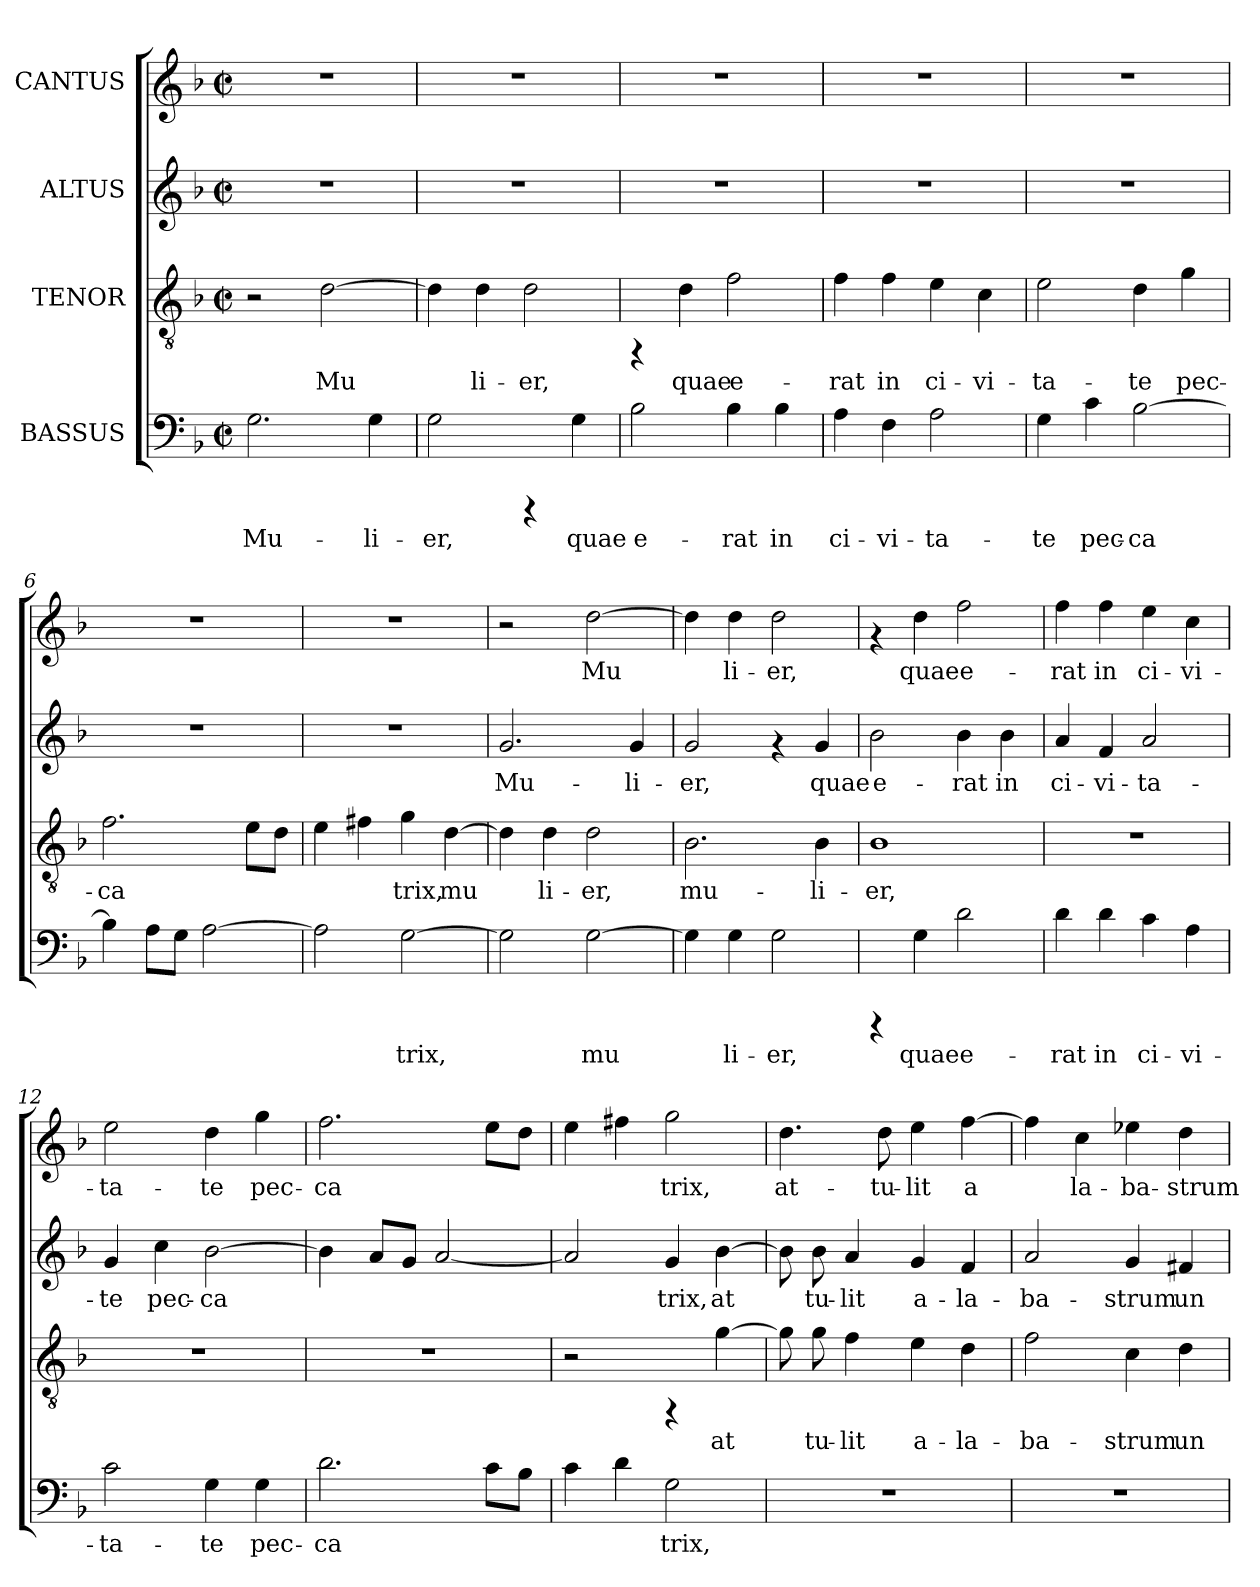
**kern	**text	**kern	**text	**kern	**text	**kern	**text
*part4	*part4	*part3	*part3	*part2	*part2	*part1	*part1
*staff4	*staff4	*staff3	*staff3	*staff2	*staff2	*staff1	*staff1
*I"BASSUS	*	*I"TENOR	*	*I"ALTUS	*	*I"CANTUS	*
!!LO:PB:g=z
*stria5	*	*stria5	*	*stria5	*	*stria5	*
*clefF4	*	*clefGv2	*	*clefG2	*	*clefG2	*
*k[b-]	*	*k[b-]	*	*k[b-]	*	*k[b-]	*
*F:	*	*F:	*	*F:	*	*F:	*
*M2/2	*	*M2/2	*	*M2/2	*	*M2/2	*
*met(c|)	*	*met(c|)	*	*met(c|)	*	*met(c|)	*
=1	=1	=1	=1	=1	=1	=1	=1
!	!LO:LY:b:cj	!	!	!	!	!	!
2.G\	Mu-	2r	.	1r	.	1r	.
!	!	!	!LO:LY:b:cj	!	!	!	!
.	.	[>2d\	Mu-	.	.	.	.
!	!LO:LY:b:cj	!	!	!	!	!	!
4G\	-li-	.	.	.	.	.	.
=2	=2	=2	=2	=2	=2	=2	=2
!	!LO:LY:b:cj	!	!LO:LY:b:cj	!	!	!	!
2G\	-er,	4d\]	--	1r	.	1r	.
!	!	!	!LO:LY:b:cj	!	!	!	!
.	.	4d\	-li-	.	.	.	.
!	!	!	!LO:LY:b:cj	!	!	!	!
4rCCC	.	2d\	-er,	.	.	.	.
!	!LO:LY:b:cj	!	!	!	!	!	!
4G\	quae	.	.	.	.	.	.
=3	=3	=3	=3	=3	=3	=3	=3
!	!LO:LY:b:cj	!	!	!	!	!	!
2B-\	e-	4rFF	.	1r	.	1r	.
!	!	!	!LO:LY:b:cj	!	!	!	!
.	.	4d\	quae	.	.	.	.
!	!LO:LY:b:cj	!	!LO:LY:b:cj	!	!	!	!
4B-\	-rat	2f\	e-	.	.	.	.
!	!LO:LY:b:cj	!	!	!	!	!	!
4B-\	in	.	.	.	.	.	.
=4	=4	=4	=4	=4	=4	=4	=4
!	!LO:LY:b:cj	!	!LO:LY:b:cj	!	!	!	!
4A\	ci-	4f\	-rat	1r	.	1r	.
!	!LO:LY:b:cj	!	!LO:LY:b:cj	!	!	!	!
4F\	-vi-	4f\	in	.	.	.	.
!	!LO:LY:b:cj	!	!LO:LY:b:cj	!	!	!	!
2A\	-ta-	4e\	ci-	.	.	.	.
!	!	!	!LO:LY:b:cj	!	!	!	!
.	.	4c\	-vi-	.	.	.	.
=5	=5	=5	=5	=5	=5	=5	=5
!	!LO:LY:b:cj	!	!LO:LY:b:cj	!	!	!	!
4G\	-te	2e\	-ta-	1r	.	1r	.
!	!LO:LY:b:cj	!	!	!	!	!	!
4c\	pec-	.	.	.	.	.	.
!	!LO:LY:b:cj	!	!LO:LY:b:cj	!	!	!	!
[>2B-\	-ca-	4d\	-te	.	.	.	.
!	!	!	!LO:LY:b:cj	!	!	!	!
.	.	4g\	pec-	.	.	.	.
=6	=6	=6	=6	=6	=6	=6	=6
!	!LO:LY:b:cj	!	!LO:LY:b:cj	!	!	!	!
4B-\]	--	2.f\	-ca-	1r	.	1r	.
!	!LO:LY:b:cj	!	!	!	!	!	!
8A\L	--	.	.	.	.	.	.
!	!LO:LY:b:cj	!	!	!	!	!	!
8G\J	--	.	.	.	.	.	.
!	!LO:LY:b:cj	!	!	!	!	!	!
[<2A\	--	.	.	.	.	.	.
!	!	!	!LO:LY:b:cj	!	!	!	!
.	.	8e\L	--	.	.	.	.
!	!	!	!LO:LY:b:cj	!	!	!	!
.	.	8d\J	--	.	.	.	.
!!LO:LB:g=z
=7	=7	=7	=7	=7	=7	=7	=7
!	!LO:LY:b:cj	!	!LO:LY:b:cj	!	!	!	!
2A\]	--	4e\	--	1r	.	1r	.
!	!	!	!LO:LY:b:cj	!	!	!	!
.	.	4f#X\	--	.	.	.	.
!	!LO:LY:b:cj	!	!LO:LY:b:cj	!	!	!	!
[>2G\	-trix,	4g\	-trix,	.	.	.	.
!	!	!	!LO:LY:b:cj	!	!	!	!
.	.	[>4d\	mu-	.	.	.	.
=8	=8	=8	=8	=8	=8	=8	=8
!	!LO:LY:b:cj	!	!LO:LY:b:cj	!	!LO:LY:b:cj	!	!
2G\]	.	4d\]	--	2.g/	Mu-	2r	.
!	!	!	!LO:LY:b:cj	!	!	!	!
.	.	4d\	-li-	.	.	.	.
!	!LO:LY:b:cj	!	!LO:LY:b:cj	!	!	!	!LO:LY:b:cj
[>2G\	mu-	2d\	-er,	.	.	[>2dd\	Mu-
!	!	!	!	!	!LO:LY:b:cj	!	!
.	.	.	.	4g/	-li-	.	.
=9	=9	=9	=9	=9	=9	=9	=9
!	!LO:LY:b:cj	!	!LO:LY:b:cj	!	!LO:LY:b:cj	!	!LO:LY:b:cj
4G\]	--	2.B-\	mu-	2g/	-er,	4dd\]	--
!	!LO:LY:b:cj	!	!	!	!	!	!LO:LY:b:cj
4G\	-li-	.	.	.	.	4dd\	-li-
!	!LO:LY:b:cj	!	!	!	!	!	!LO:LY:b:cj
2G\	-er,	.	.	4rf	.	2dd\	-er,
!	!	!	!LO:LY:b:cj	!	!LO:LY:b:cj	!	!
.	.	4B-\	-li-	4g/	quae	.	.
=10	=10	=10	=10	=10	=10	=10	=10
!	!	!	!LO:LY:b:cj	!	!LO:LY:b:cj	!	!
4rCCC	.	1B-	-er,	2b-\	e-	4rf	.
!	!LO:LY:b:cj	!	!	!	!	!	!LO:LY:b:cj
4G\	quae	.	.	.	.	4dd\	quae
!	!LO:LY:b:cj	!	!	!	!LO:LY:b:cj	!	!LO:LY:b:cj
2d\	e-	.	.	4b-\	-rat	2ff\	e-
!	!	!	!	!	!LO:LY:b:cj	!	!
.	.	.	.	4b-\	in	.	.
=11	=11	=11	=11	=11	=11	=11	=11
!	!LO:LY:b:cj	!	!	!	!LO:LY:b:cj	!	!LO:LY:b:cj
4d\	-rat	1r	.	4a/	ci-	4ff\	-rat
!	!LO:LY:b:cj	!	!	!	!LO:LY:b:cj	!	!LO:LY:b:cj
4d\	in	.	.	4f/	-vi-	4ff\	in
!	!LO:LY:b:cj	!	!	!	!LO:LY:b:cj	!	!LO:LY:b:cj
4c\	ci-	.	.	2a/	-ta-	4ee\	ci-
!	!LO:LY:b:cj	!	!	!	!	!	!LO:LY:b:cj
4A\	-vi-	.	.	.	.	4cc\	-vi-
=12	=12	=12	=12	=12	=12	=12	=12
!	!LO:LY:b:cj	!	!	!	!LO:LY:b:cj	!	!LO:LY:b:cj
2c\	-ta-	1r	.	4g/	-te	2ee\	-ta-
!	!	!	!	!	!LO:LY:b:cj	!	!
.	.	.	.	4cc\	pec-	.	.
!	!LO:LY:b:cj	!	!	!	!LO:LY:b:cj	!	!LO:LY:b:cj
4G\	-te	.	.	[>2b-\	-ca-	4dd\	-te
!	!LO:LY:b:cj	!	!	!	!	!	!LO:LY:b:cj
4G\	pec-	.	.	.	.	4gg\	pec-
=13	=13	=13	=13	=13	=13	=13	=13
!	!LO:LY:b:cj	!	!	!	!LO:LY:b:cj	!	!LO:LY:b:cj
2.d\	-ca-	1r	.	4b-\]	--	2.ff\	-ca-
!	!	!	!	!	!LO:LY:b:cj	!	!
.	.	.	.	8a/L	--	.	.
!	!	!	!	!	!LO:LY:b:cj	!	!
.	.	.	.	8g/J	--	.	.
!	!	!	!	!	!LO:LY:b:cj	!	!
.	.	.	.	[>2a/	--	.	.
!	!LO:LY:b:cj	!	!	!	!	!	!LO:LY:b:cj
8c\L	--	.	.	.	.	8ee\L	--
!	!LO:LY:b:cj	!	!	!	!	!	!LO:LY:b:cj
8B-\J	--	.	.	.	.	8dd\J	--
!!LO:PB:g=z
=14	=14	=14	=14	=14	=14	=14	=14
!	!LO:LY:b:cj	!	!	!	!LO:LY:b:cj	!	!LO:LY:b:cj
4c\	--	2r	.	2a/]	--	4ee\	--
!	!LO:LY:b:cj	!	!	!	!	!	!LO:LY:b:cj
4d\	--	.	.	.	.	4ff#X\	--
!	!LO:LY:b:cj	!	!	!	!LO:LY:b:cj	!	!LO:LY:b:cj
2G\	-trix,	4rFF	.	4g/	-trix,	2gg\	-trix,
!	!	!	!LO:LY:b:cj	!	!LO:LY:b:cj	!	!
.	.	[>4g\	at-	[>4b-\	at-	.	.
=15	=15	=15	=15	=15	=15	=15	=15
!	!	!	!LO:LY:b:cj	!	!LO:LY:b:cj	!	!LO:LY:b:cj
1r	.	8g\]	--	8b-\]	--	4.dd\	at-
!	!	!	!LO:LY:b:cj	!	!LO:LY:b:cj	!	!
.	.	8g\	-tu-	8b-\	-tu-	.	.
!	!	!	!LO:LY:b:cj	!	!LO:LY:b:cj	!	!
.	.	4f\	-lit	4a/	-lit	.	.
!	!	!	!	!	!	!	!LO:LY:b:cj
.	.	.	.	.	.	8dd\	-tu-
!	!	!	!LO:LY:b:cj	!	!LO:LY:b:cj	!	!LO:LY:b:cj
.	.	4e\	a-	4g/	a-	4ee\	-lit
!	!	!	!LO:LY:b:cj	!	!LO:LY:b:cj	!	!LO:LY:b:cj
.	.	4d\	-la-	4f/	-la-	[>4ff\	a-
=16	=16	=16	=16	=16	=16	=16	=16
!	!	!	!LO:LY:b:cj	!	!LO:LY:b:cj	!	!LO:LY:b:cj
1r	.	2f\	-ba-	2a/	-ba-	4ff\]	--
!	!	!	!	!	!	!	!LO:LY:b:cj
.	.	.	.	.	.	4cc\	-la-
!	!	!	!LO:LY:b:cj	!	!LO:LY:b:cj	!	!LO:LY:b:cj
.	.	4c\	-strum	4g/	-strum	4ee-X\	-ba-
!	!	!	!LO:LY:b:cj	!	!LO:LY:b:cj	!	!LO:LY:b:cj
.	.	4d\	un-	4f#X/	un-	4dd\	-strum
=	=	=	=	=	=	=	=
*-	*-	*-	*-	*-	*-	*-	*-
